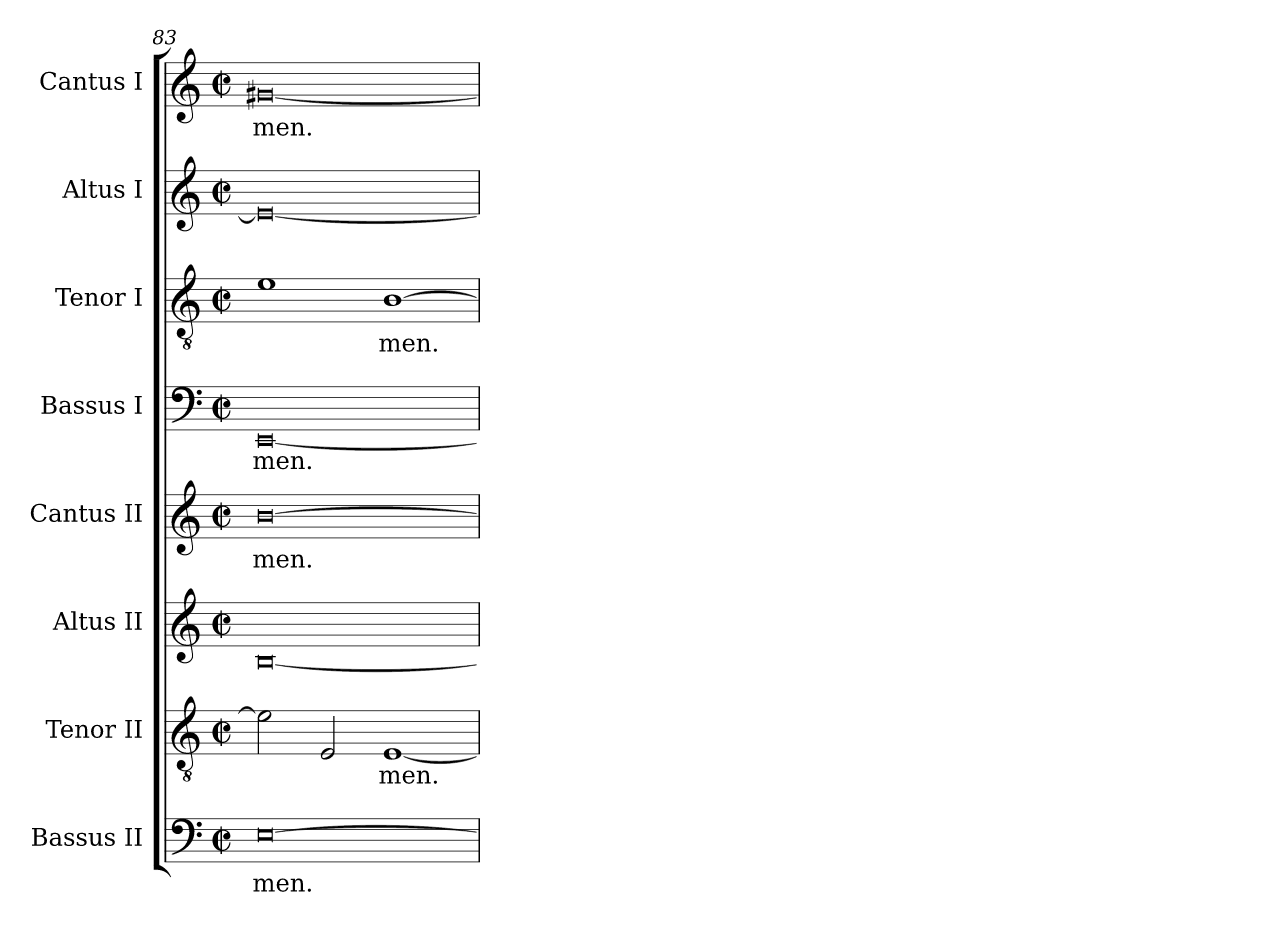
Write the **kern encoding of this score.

**kern	**text	**kern	**text	**kern	**kern	**text	**kern	**text	**kern	**text	**kern	**kern	**text
*part8	*part8	*part7	*part7	*part6	*part5	*part5	*part4	*part4	*part3	*part3	*part2	*part1	*part1
*staff8	*staff8	*staff7	*staff7	*staff6	*staff5	*staff5	*staff4	*staff4	*staff3	*staff3	*staff2	*staff1	*staff1
*I"Bassus II	*	*I"Tenor II	*	*I"Altus II	*I"Cantus II	*	*I"Bassus I	*	*I"Tenor I	*	*I"Altus I	*I"Cantus I	*
*clefF4	*	*clefGv2	*	*clefG2	*clefG2	*	*clefF4	*	*clefGv2	*	*clefG2	*clefG2	*
*M2/2	*	*M2/2	*	*M2/2	*M2/2	*	*M2/2	*	*M2/2	*	*M2/2	*M2/2	*
*met(c|)	*	*met(c|)	*	*met(c|)	*met(c|)	*	*met(c|)	*	*met(c|)	*	*met(c|)	*met(c|)	*
=83	=83	=83	=83	=83	=83	=83	=83	=83	=83	=83	=83	=83	=83
!	!LO:LY:b	!	!	!	!	!LO:LY:b	!	!LO:LY:b	!	!	!	!	!LO:LY:b
[>0E	men.	2e\]	.	[<0B	[>0b	men.	[<0EE	men.	1e	.	0e_<	[<0g#X	men.
.	.	2E/	.	.	.	.	.	.	.	.	.	.	.
!	!	!	!LO:LY:b	!	!	!	!	!	!	!LO:LY:b	!	!	!
.	.	[<1E	-men.	.	.	.	.	.	[>1B	men.	.	.	.
=	=	=	=	=	=	=	=	=	=	=	=	=	=
*-	*-	*-	*-	*-	*-	*-	*-	*-	*-	*-	*-	*-	*-
